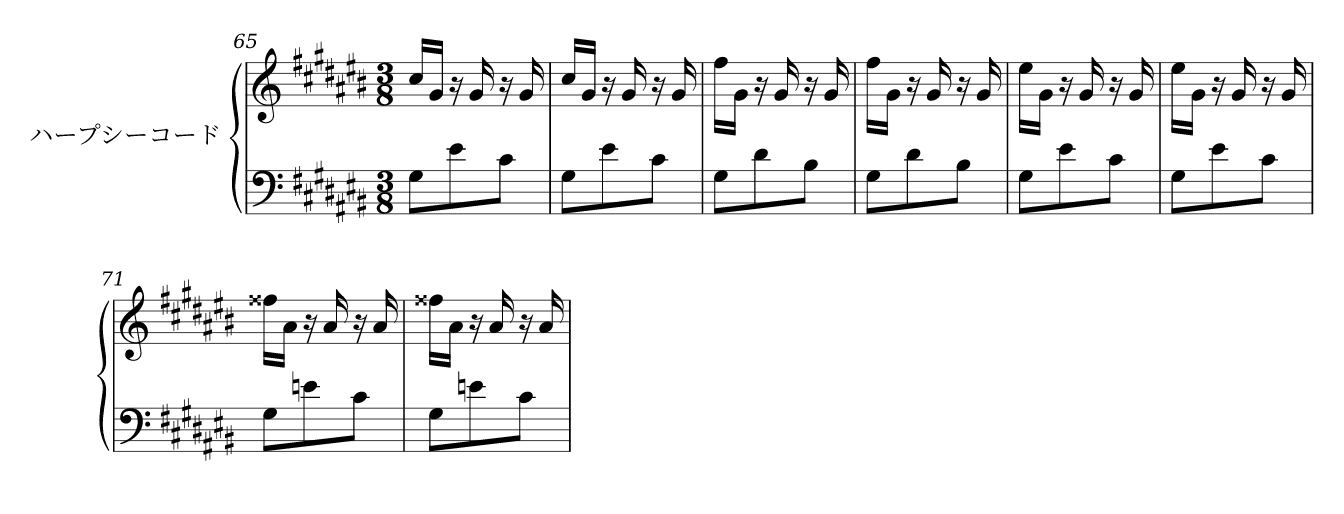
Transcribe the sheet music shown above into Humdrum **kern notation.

**kern	**kern
*part1	*part1
*staff2	*staff1
*I"ハープシーコード	*
*clefF4	*clefG2
*k[f#c#g#d#a#e#b#]	*k[f#c#g#d#a#e#b#]
*M3/8	*M3/8
=65	=65
8G#\L	16cc#/LL
.	16g#/JJ
8e#\	16r
.	16g#/
8c#\J	16r
.	16g#/
=66	=66
8G#\L	16cc#/LL
.	16g#/JJ
8e#\	16r
.	16g#/
8c#\J	16r
.	16g#/
!!LO:LB:g=z
=67	=67
8G#\L	16ff#\LL
.	16g#\JJ
8d#\	16r
.	16g#/
8B#\J	16r
.	16g#/
=68	=68
8G#\L	16ff#\LL
.	16g#\JJ
8d#\	16r
.	16g#/
8B#\J	16r
.	16g#/
=69	=69
8G#\L	16ee#\LL
.	16g#\JJ
8e#\	16r
.	16g#/
8c#\J	16r
.	16g#/
=70	=70
8G#\L	16ee#\LL
.	16g#\JJ
8e#\	16r
.	16g#/
8c#\J	16r
.	16g#/
=71	=71
8G#\L	16ff##X\LL
.	16a#\JJ
8en\	16r
.	16a#/
8c#\J	16r
.	16a#/
=72	=72
8G#\L	16ff##X\LL
.	16a#\JJ
8en\	16r
.	16a#/
8c#\J	16r
.	16a#/
=	=
*-	*-
